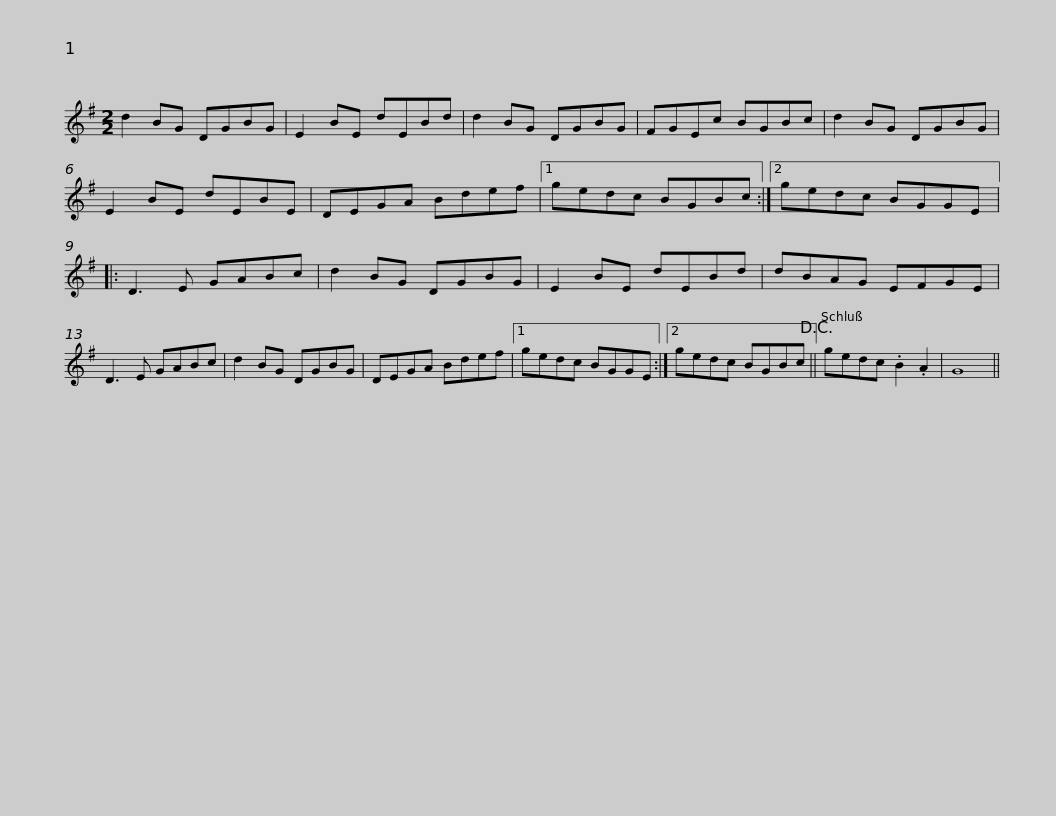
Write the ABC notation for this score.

X:1
L:1/8
M:2/2
I:linebreak $
K:G
V:1 treble
V:1
 d2 BG DGBG | E2 BE dEBd | d2 BG DGBG | FGEc BGBc | d2 BG DGBG | %5
 E2 BE dEBE |$ DEGA Bdef |1 gedc BGBc :|2 gedc BGGE |: D3 E GABc | %10
 d2 BG DGBG | E2 BE dEBd |$ dBAG EFGE | D3 E GABc | d2 BG DGBG | %15
 DEGA Bdef |1 gedc BGGE :|2$ gedc BGBc!D.C.! ||$ gedc .B2 .A2 | G8 || %20
